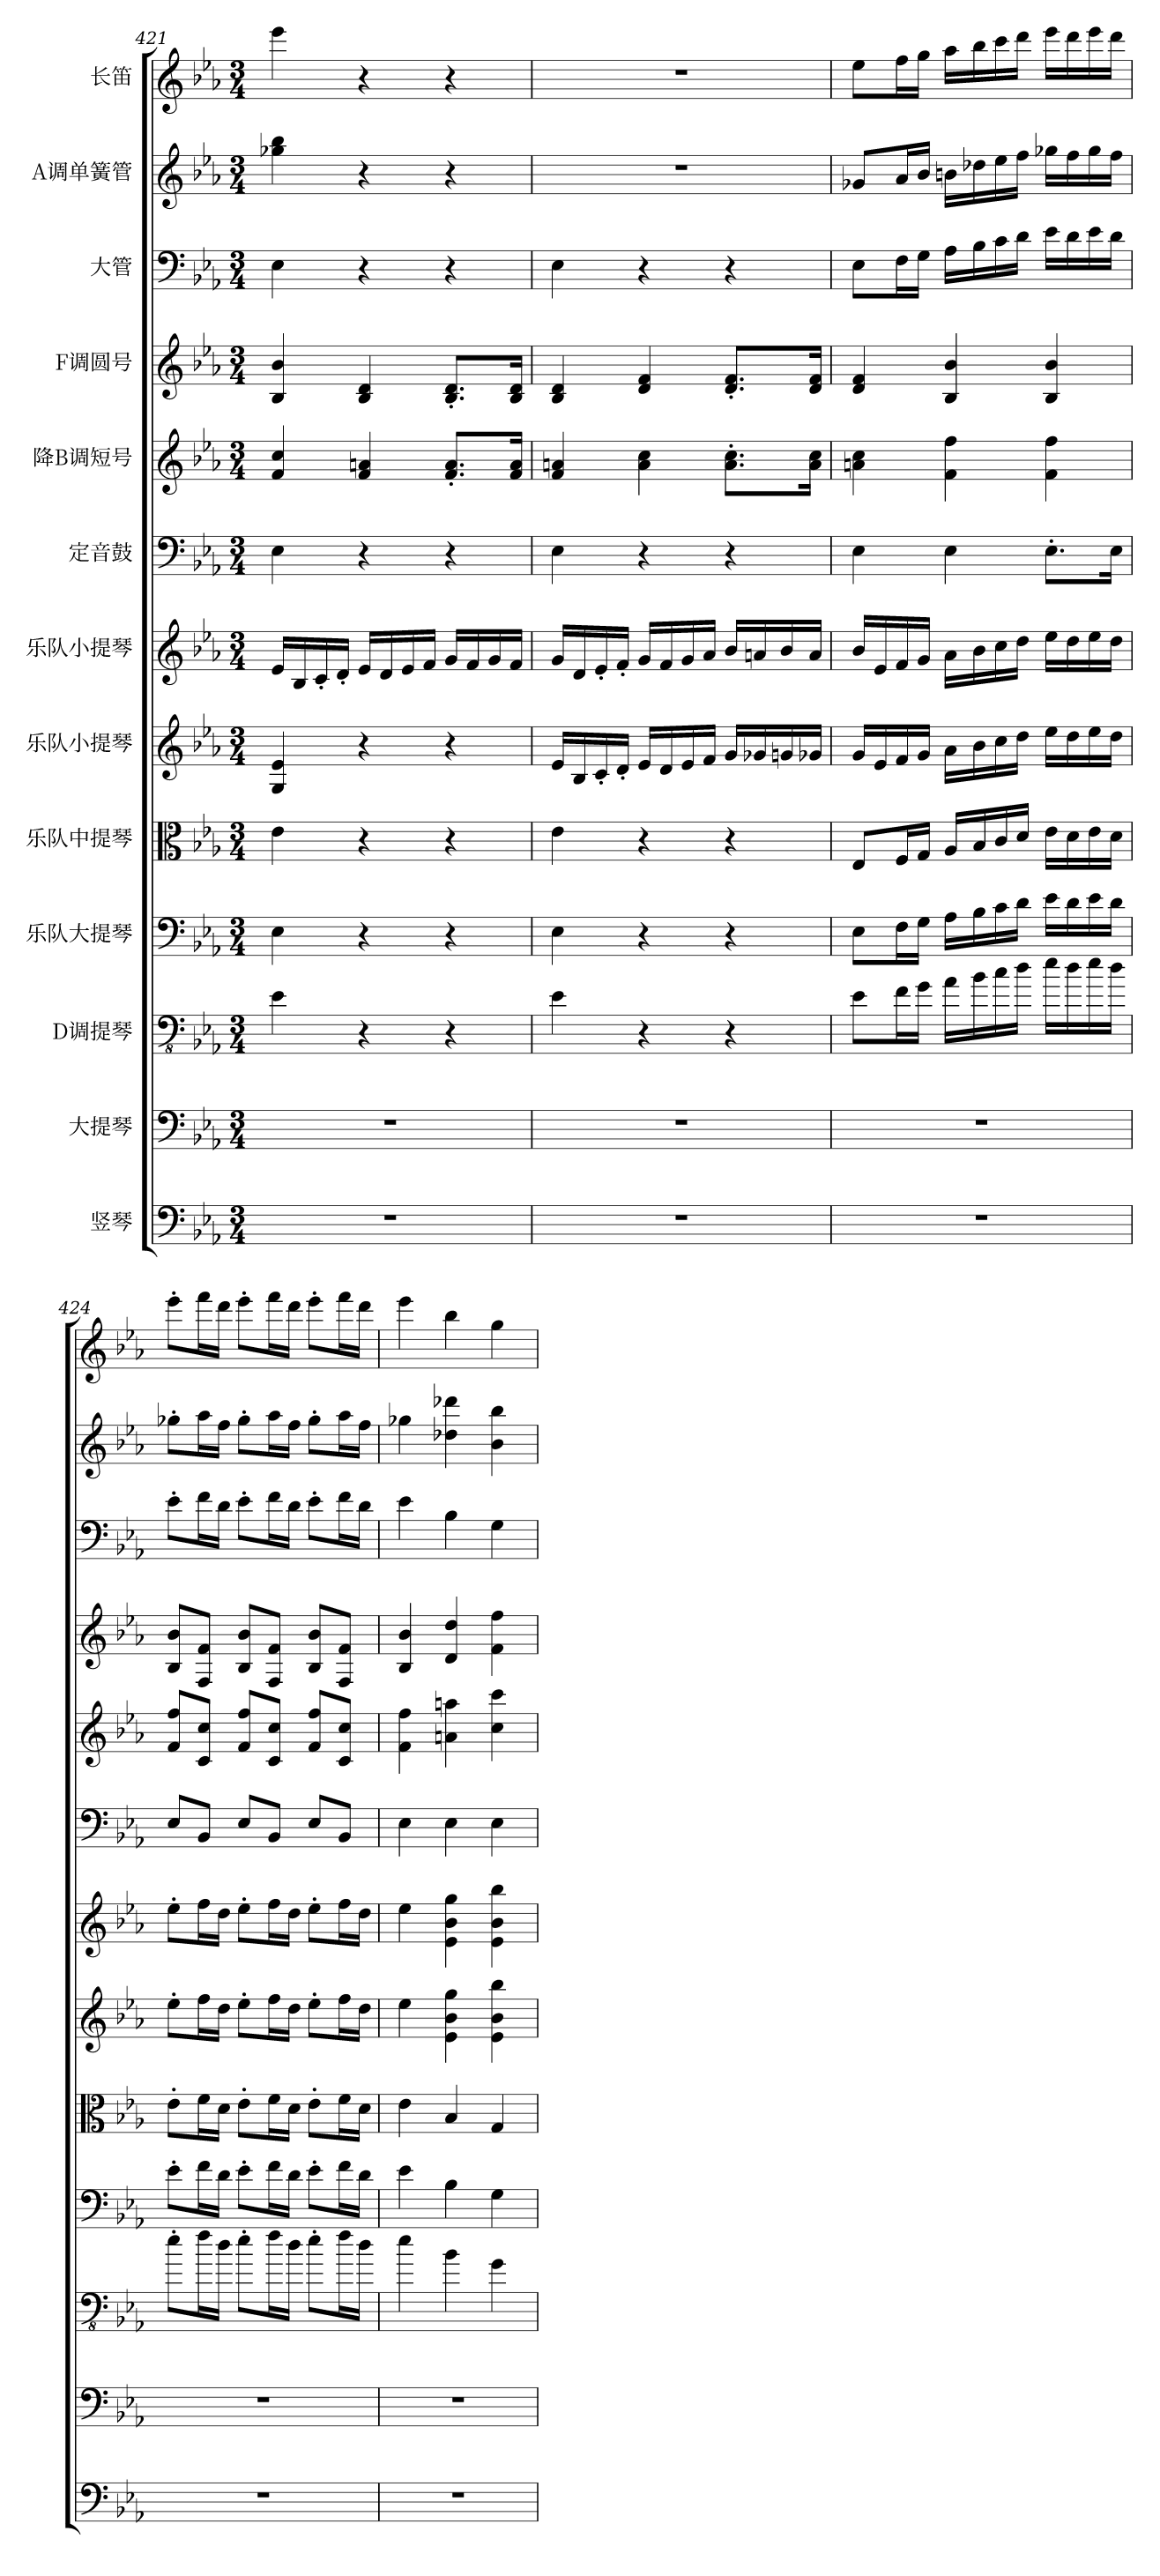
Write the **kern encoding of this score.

**kern	**kern	**kern	**kern	**kern	**kern	**kern	**kern	**kern	**kern	**kern	**kern	**kern
*part13	*part12	*part11	*part10	*part9	*part8	*part7	*part6	*part5	*part4	*part3	*part2	*part1
*staff13	*staff12	*staff11	*staff10	*staff9	*staff8	*staff7	*staff6	*staff5	*staff4	*staff3	*staff2	*staff1
*I"竖琴	*I"大提琴	*I"D调提琴	*I"乐队大提琴	*I"乐队中提琴	*I"乐队小提琴	*I"乐队小提琴	*I"定音鼓	*I"降B调短号	*I"F调圆号	*I"大管	*I"A调单簧管	*I"长笛
!!LO:PB:g=z
*clefF4	*clefF4	*clefFv4	*clefF4	*clefC3	*clefG2	*clefG2	*clefF4	*clefG2	*clefG2	*clefF4	*clefG2	*clefG2
*	*	*ITrd7c12	*	*	*	*	*	*ITrd1c2	*ITrd4c7	*	*ITrd2c3	*
*k[b-e-a-]	*k[b-e-a-]	*k[b-e-a-]	*k[b-e-a-]	*k[b-e-a-]	*k[b-e-a-]	*k[b-e-a-]	*k[b-e-a-]	*k[b-e-a-d-g-]	*k[b-e-a-d-]	*k[b-e-a-]	*k[]	*k[b-e-a-]
*M3/4	*M3/4	*M3/4	*M3/4	*M3/4	*M3/4	*M3/4	*M3/4	*M3/4	*M3/4	*M3/4	*M3/4	*M3/4
=421	=421	=421	=421	=421	=421	=421	=421	=421	=421	=421	=421	=421
2.r	2.r	4EE-\	4E-\	4e-\	4G/ 4e-/	16e-/LL	4E-\	4e-/ 4b-/	4E-/ 4e-/	4E-\	4ee-X\ 4gg\	4eee-\
.	.	.	.	.	.	16B-/	.	.	.	.	.	.
.	.	.	.	.	.	16c'/	.	.	.	.	.	.
.	.	.	.	.	.	16d'/JJ	.	.	.	.	.	.
.	.	4r	4r	4r	4r	16e-/LL	4r	4e-/ 4gn/	4E-/ 4G/	4r	4r	4r
.	.	.	.	.	.	16d/	.	.	.	.	.	.
.	.	.	.	.	.	16e-/	.	.	.	.	.	.
.	.	.	.	.	.	16f/JJ	.	.	.	.	.	.
.	.	4r	4r	4r	4r	16g/LL	4r	8.e-/' 8.g/'L	8.E-/' 8.G/'L	4r	4r	4r
.	.	.	.	.	.	16f/	.	.	.	.	.	.
.	.	.	.	.	.	16g/	.	.	.	.	.	.
.	.	.	.	.	.	16f/JJ	.	16e-/ 16g/Jk	16E-/ 16G/Jk	.	.	.
=422	=422	=422	=422	=422	=422	=422	=422	=422	=422	=422	=422	=422
2.r	2.r	4EE-\	4E-\	4e-\	16e-/LL	16g/LL	4E-\	4e-/ 4gn/	4E-/ 4G/	4E-\	2.r	2.r
.	.	.	.	.	16B-/	16d/	.	.	.	.	.	.
.	.	.	.	.	16c'/	16e-'/	.	.	.	.	.	.
.	.	.	.	.	16d'/JJ	16f'/JJ	.	.	.	.	.	.
.	.	4r	4r	4r	16e-/LL	16g/LL	4r	4g\ 4b-\	4G/ 4B-/	4r	.	.
.	.	.	.	.	16d/	16f/	.	.	.	.	.	.
.	.	.	.	.	16e-/	16g/	.	.	.	.	.	.
.	.	.	.	.	16f/JJ	16a-/JJ	.	.	.	.	.	.
.	.	4r	4r	4r	16g/LL	16b-/LL	4r	8.g\' 8.b-\'L	8.G/' 8.B-/'L	4r	.	.
.	.	.	.	.	16g-X/	16an/	.	.	.	.	.	.
.	.	.	.	.	16gn/	16b-/	.	.	.	.	.	.
.	.	.	.	.	16g-X/JJ	16a/JJ	.	16g\ 16b-\Jk	16G/ 16B-/Jk	.	.	.
!!LO:PB:g=z
=423	=423	=423	=423	=423	=423	=423	=423	=423	=423	=423	=423	=423
2.r	2.r	8EE-\L	8E-\L	8E-/L	16g/LL	16b-/LL	4E-\	4gn\ 4b-\	4G/ 4B-/	8E-\L	8e-X/L	8ee-\L
.	.	.	.	.	16e-/	16e-/	.	.	.	.	.	.
.	.	16FF\L	16F\L	16F/L	16f/	16f/	.	.	.	16F\L	16f/L	16ff\L
.	.	16GG\JJ	16G\JJ	16G/JJ	16g/JJ	16g/JJ	.	.	.	16G\JJ	16g/JJ	16gg\JJ
.	.	16AA-\LL	16A-\LL	16A-/LL	16a-\LL	16a-\LL	4E-\	4e-\ 4ee-\	4E-/ 4e-/	16A-\LL	16g#X\LL	16aa-\LL
.	.	16BB-\	16B-\	16B-/	16b-\	16b-\	.	.	.	16B-\	16b-X\	16bb-\
.	.	16C\	16c\	16c/	16cc\	16cc\	.	.	.	16c\	16cc\	16ccc\
.	.	16D\JJ	16d\JJ	16d/JJ	16dd\JJ	16dd\JJ	.	.	.	16d\JJ	16dd\JJ	16ddd\JJ
.	.	16E-\LL	16e-\LL	16e-\LL	16ee-\LL	16ee-\LL	8.E-'\L	4e-\ 4ee-\	4E-/ 4e-/	16e-\LL	16ee-X\LL	16eee-\LL
.	.	16D\	16d\	16d\	16dd\	16dd\	.	.	.	16d\	16dd\	16ddd\
.	.	16E-\	16e-\	16e-\	16ee-\	16ee-\	.	.	.	16e-\	16ee-\	16eee-\
.	.	16D\JJ	16d\JJ	16d\JJ	16dd\JJ	16dd\JJ	16E-\Jk	.	.	16d\JJ	16dd\JJ	16ddd\JJ
=424	=424	=424	=424	=424	=424	=424	=424	=424	=424	=424	=424	=424
2.r	2.r	8E-'\L	8e-'\L	8e-'\L	8ee-'\L	8ee-'\L	8E-/L	8e-/ 8ee-/L	8E-/ 8e-/L	8e-'\L	8ee-X'\L	8eee-'\L
.	.	16F\L	16f\L	16f\L	16ff\L	16ff\L	8BB-/J	8B-/ 8b-/J	8BB-/ 8B-/J	16f\L	16ff\L	16fff\L
.	.	16D\JJ	16d\JJ	16d\JJ	16dd\JJ	16dd\JJ	.	.	.	16d\JJ	16dd\JJ	16ddd\JJ
.	.	8E-'\L	8e-'\L	8e-'\L	8ee-'\L	8ee-'\L	8E-/L	8e-/ 8ee-/L	8E-/ 8e-/L	8e-'\L	8ee-'\L	8eee-'\L
.	.	16F\L	16f\L	16f\L	16ff\L	16ff\L	8BB-/J	8B-/ 8b-/J	8BB-/ 8B-/J	16f\L	16ff\L	16fff\L
.	.	16D\JJ	16d\JJ	16d\JJ	16dd\JJ	16dd\JJ	.	.	.	16d\JJ	16dd\JJ	16ddd\JJ
.	.	8E-'\L	8e-'\L	8e-'\L	8ee-'\L	8ee-'\L	8E-/L	8e-/ 8ee-/L	8E-/ 8e-/L	8e-'\L	8ee-'\L	8eee-'\L
.	.	16F\L	16f\L	16f\L	16ff\L	16ff\L	8BB-/J	8B-/ 8b-/J	8BB-/ 8B-/J	16f\L	16ff\L	16fff\L
.	.	16D\JJ	16d\JJ	16d\JJ	16dd\JJ	16dd\JJ	.	.	.	16d\JJ	16dd\JJ	16ddd\JJ
=425	=425	=425	=425	=425	=425	=425	=425	=425	=425	=425	=425	=425
*	*	*	*	*	*	*	*	*	*	*	*	*MM146
2.r	2.r	4E-\	4e-\	4e-\	4ee-\	4ee-\	4E-\	4e-\ 4ee-\	4E-/ 4e-/	4e-\	4ee-X\	4eee-\
.	.	4BB-\	4B-\	4B-/	4e-\ 4b-\ 4gg\	4e-\ 4b-\ 4gg\	4E-\	4gn\ 4ggn\	4G/ 4g/	4B-\	4b-X\ 4bb-X\	4bb-\
.	.	4GG\	4G\	4G/	4e-\ 4b-\ 4bb-\	4e-\ 4b-\ 4bb-\	4E-\	4b-\ 4bb-\	4B-\ 4b-\	4G\	4g\ 4gg\	4gg\
=	=	=	=	=	=	=	=	=	=	=	=	=
*-	*-	*-	*-	*-	*-	*-	*-	*-	*-	*-	*-	*-
